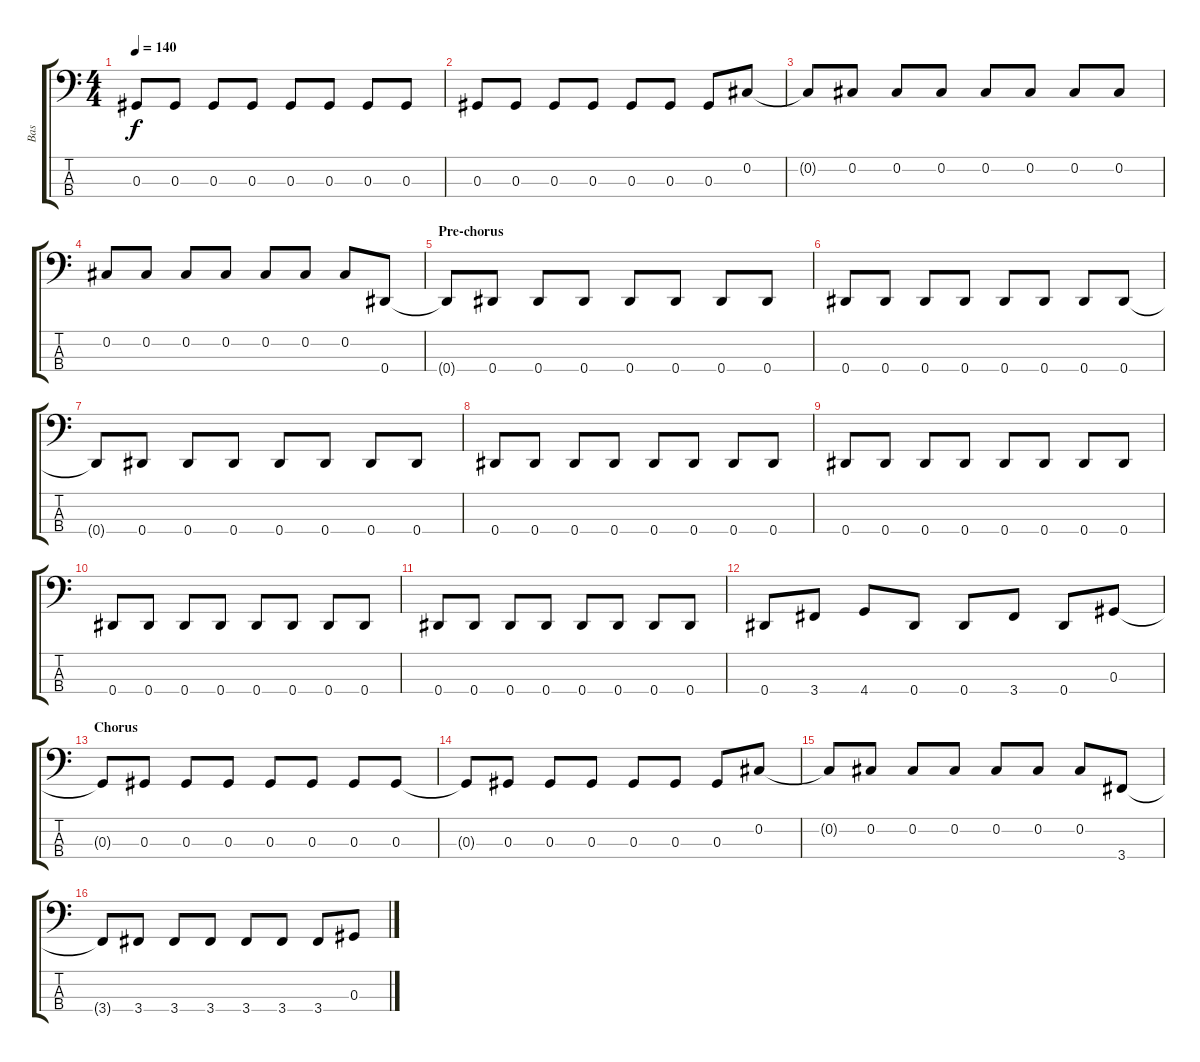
\track ("Bas" "Bas") {instrument electricbassfinger}
\staff {score tabs}
\tuning (Gb2 Db2 Ab1 Eb1) {hide}
\ts (4 4)
\tempo 140
\clef f4
\ks c
0.3{t}.8{dy f} 0.3.8 0.3.8 0.3.8 0.3.8 0.3.8 0.3.8 0.3.8 |
0.3.8 0.3.8 0.3.8 0.3.8 0.3.8 0.3.8 0.3.8 0.2.8 |
0.2{t}.8 0.2.8 0.2.8 0.2.8 0.2.8 0.2.8 0.2.8 0.2.8 |
0.2.8 0.2.8 0.2.8 0.2.8 0.2.8 0.2.8 0.2.8 0.4.8 |
\section ("" "Pre-chorus")
0.4{t}.8 0.4.8 0.4.8 0.4.8 0.4.8 0.4.8 0.4.8 0.4.8 |
0.4.8 0.4.8 0.4.8 0.4.8 0.4.8 0.4.8 0.4.8 0.4.8 |
0.4{t}.8 0.4.8 0.4.8 0.4.8 0.4.8 0.4.8 0.4.8 0.4.8 |
0.4.8 0.4.8 0.4.8 0.4.8 0.4.8 0.4.8 0.4.8 0.4.8 |
0.4.8 0.4.8 0.4.8 0.4.8 0.4.8 0.4.8 0.4.8 0.4.8 |
0.4.8 0.4.8 0.4.8 0.4.8 0.4.8 0.4.8 0.4.8 0.4.8 |
0.4.8 0.4.8 0.4.8 0.4.8 0.4.8 0.4.8 0.4.8 0.4.8 |
0.4.8 3.4.8 4.4.8 0.4.8 0.4.8 3.4.8 0.4.8 0.3.8 |
\section ("" "Chorus")
0.3{t}.8 0.3.8 0.3.8 0.3.8 0.3.8 0.3.8 0.3.8 0.3.8 |
0.3{t}.8 0.3.8 0.3.8 0.3.8 0.3.8 0.3.8 0.3.8 0.2.8 |
0.2{t}.8 0.2.8 0.2.8 0.2.8 0.2.8 0.2.8 0.2.8 3.4.8 |
3.4{t}.8 3.4.8 3.4.8 3.4.8 3.4.8 3.4.8 3.4.8 0.3.8
